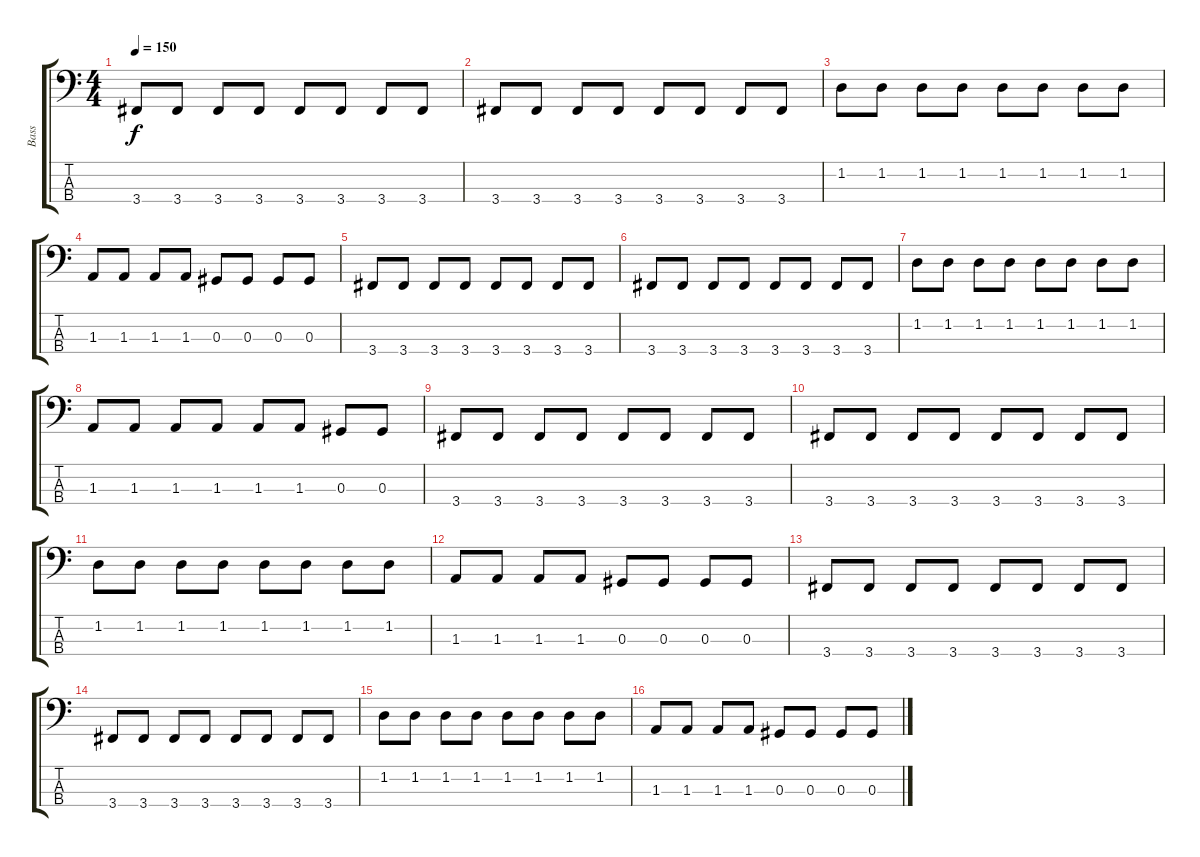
\track ("Bass" "Bass") {instrument electricbassfinger}
\staff {score tabs}
\tuning (Gb2 Db2 Ab1 Eb1) {hide}
\ts (4 4)
\tempo 150
\clef f4
\ks c
3.4.8{dy f instrument electricbassfinger} 3.4.8 3.4.8 3.4.8 3.4.8 3.4.8 3.4.8 3.4.8 |
3.4.8 3.4.8 3.4.8 3.4.8 3.4.8 3.4.8 3.4.8 3.4.8 |
1.2.8 1.2.8 1.2.8 1.2.8 1.2.8 1.2.8 1.2.8 1.2.8 |
1.3.8 1.3.8 1.3.8 1.3.8 0.3.8 0.3.8 0.3.8 0.3.8 |
3.4.8 3.4.8 3.4.8 3.4.8 3.4.8 3.4.8 3.4.8 3.4.8 |
3.4.8 3.4.8 3.4.8 3.4.8 3.4.8 3.4.8 3.4.8 3.4.8 |
1.2.8 1.2.8 1.2.8 1.2.8 1.2.8 1.2.8 1.2.8 1.2.8 |
1.3.8 1.3.8 1.3.8 1.3.8 1.3.8 1.3.8 0.3.8 0.3.8 |
3.4.8 3.4.8 3.4.8 3.4.8 3.4.8 3.4.8 3.4.8 3.4.8 |
3.4.8 3.4.8 3.4.8 3.4.8 3.4.8 3.4.8 3.4.8 3.4.8 |
1.2.8 1.2.8 1.2.8 1.2.8 1.2.8 1.2.8 1.2.8 1.2.8 |
1.3.8 1.3.8 1.3.8 1.3.8 0.3.8 0.3.8 0.3.8 0.3.8 |
3.4.8 3.4.8 3.4.8 3.4.8 3.4.8 3.4.8 3.4.8 3.4.8 |
3.4.8 3.4.8 3.4.8 3.4.8 3.4.8 3.4.8 3.4.8 3.4.8 |
1.2.8 1.2.8 1.2.8 1.2.8 1.2.8 1.2.8 1.2.8 1.2.8 |
1.3.8 1.3.8 1.3.8 1.3.8 0.3.8 0.3.8 0.3.8 0.3.8
